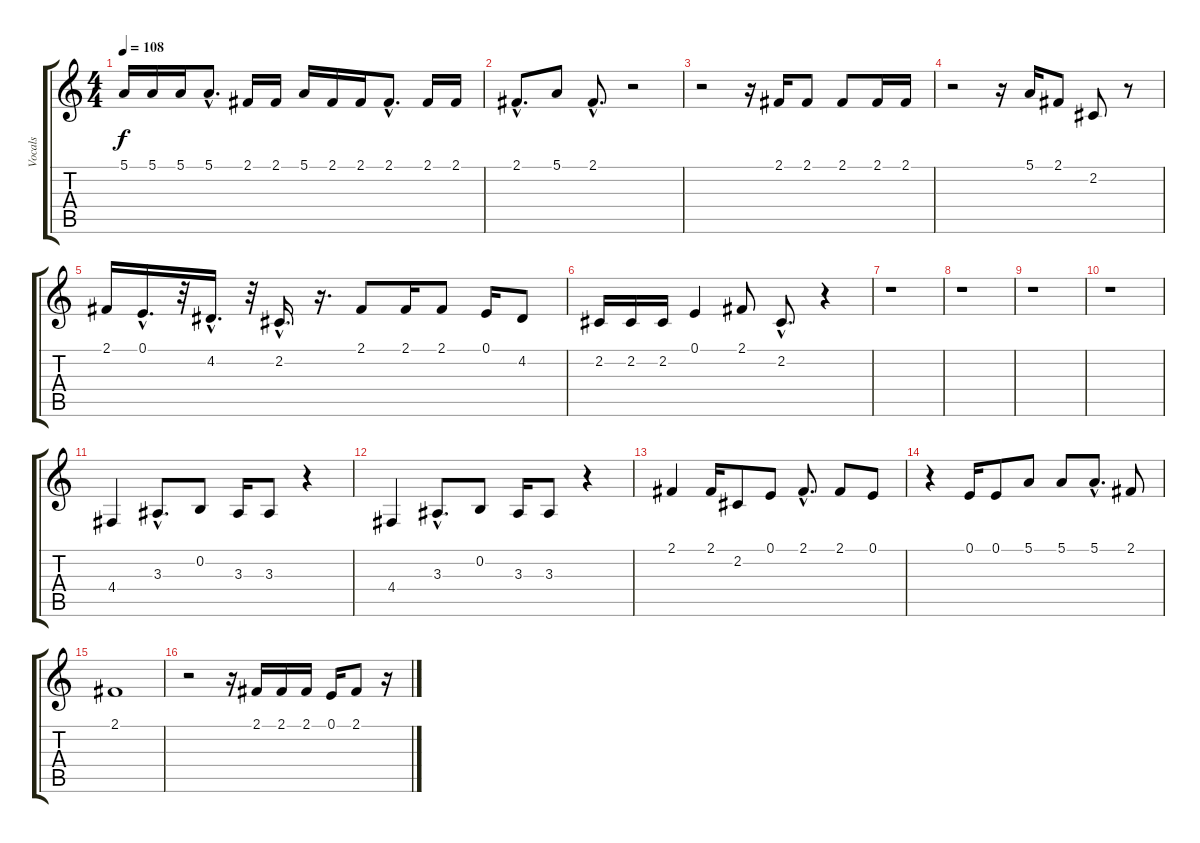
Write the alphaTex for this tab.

\track ("Vocals" "Vocals") {instrument harmonica}
\staff {score tabs}
\tuning (E4 B3 G3 D3 A2 E2) {hide}
\ts (4 4)
\tempo 108
\clef g2
\ks c
5.1.16{dy f} 5.1.16 5.1.16 5.1{hac}.8{d} 2.1.16 2.1.16 5.1.16 2.1.16 2.1.16 2.1{hac}.8{d} 2.1.16 2.1.16 |
2.1{hac}.8{d} 5.1.8 2.1{hac}.8{d} r.2 |
r.2 r.16 2.1.16 2.1.8 2.1.8 2.1.16 2.1.16 |
r.2 r.16 5.1.16 2.1.8 2.2.8 r.8 |
2.1.16 0.1{hac}.16{d} r.32 4.2{hac}.16{d} r.32 2.2{hac}.16{d} r.16{d} 2.1.8 2.1.16 2.1.8 0.1.16 4.2.8 |
2.2.16 2.2.16 2.2.16 0.1.4 2.1.8 2.2{hac}.8{d} r.4 |
r.1 |
r.1 |
r.1 |
r.1 |
4.4.4 3.3{hac}.8{d} 0.2.8 3.3.16 3.3.8 r.4 |
4.4.4 3.3{hac}.8{d} 0.2.8 3.3.16 3.3.8 r.4 |
2.1.4 2.1.16 2.2.8 0.1.8 2.1{hac}.8{d} 2.1.8 0.1.8 |
r.4 0.1.16 0.1.8 5.1.8 5.1.8 5.1{hac}.8{d} 2.1.8 |
2.1.1 |
r.2 r.16 2.1.16 2.1.16 2.1.16 0.1.16 2.1.8 r.16
